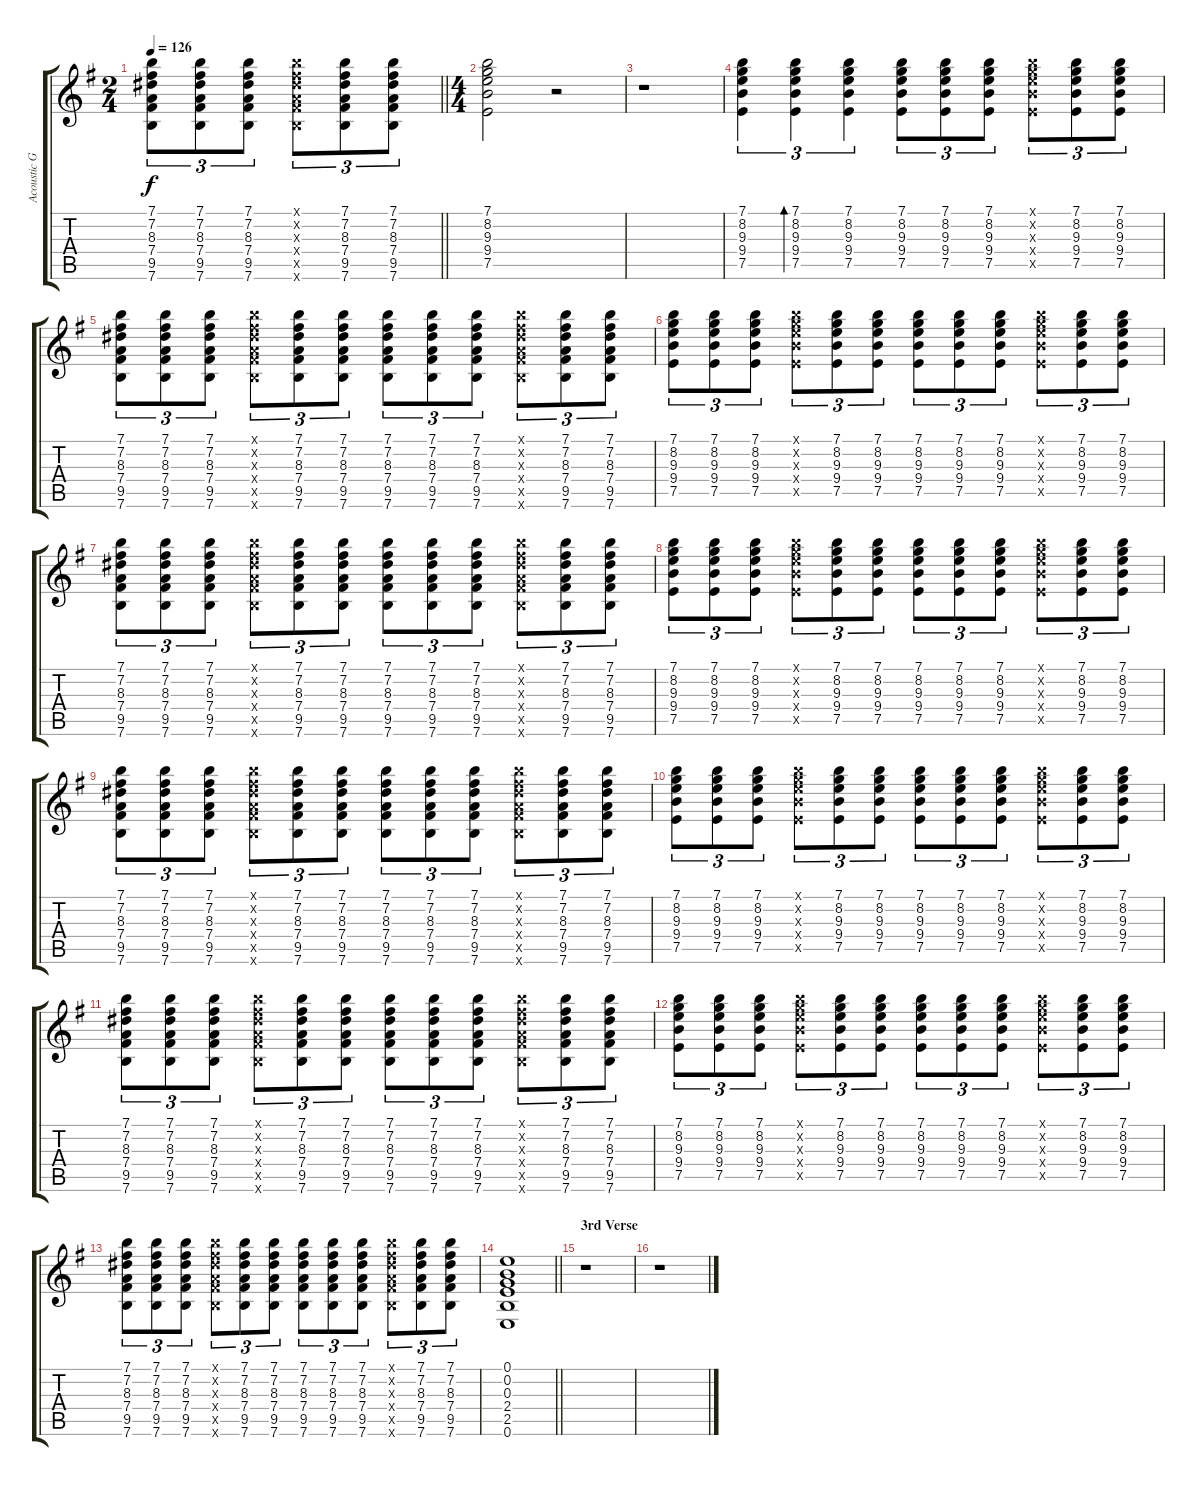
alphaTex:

\track ("Acoustic Guitar" "Acoustic G") {instrument acousticguitarnylon}
\staff {score tabs}
\tuning (E4 B3 G3 D3 A2 E2) {hide}
\ts (2 4)
\tempo 126
\clef g2
\barLineRight lightlight
\ks g
(7.1 7.2 8.3 7.4 9.5 7.6).8{tu (3 2) dy f} (7.1 7.2 8.3 7.4 9.5 7.6).8{tu (3 2)} (7.1 7.2 8.3 7.4 9.5 7.6).8{tu (3 2)} (7.1{x} 7.2{x} 8.3{x} 7.4{x} 9.5{x} 7.6{x}).8{tu (3 2)} (7.1 7.2 8.3 7.4 9.5 7.6).8{tu (3 2)} (7.1 7.2 8.3 7.4 9.5 7.6).8{tu (3 2)} |
\ts (4 4)
(7.1 8.2 9.3 9.4 7.5).2 r.2 |
r.1 |
(7.1 8.2 9.3 9.4 7.5).4{tu (3 2)} (7.1 8.2 9.3 9.4 7.5).4{tu (3 2) bd 30} (7.1 8.2 9.3 9.4 7.5).4{tu (3 2)} (7.1 8.2 9.3 9.4 7.5).8{tu (3 2)} (7.1 8.2 9.3 9.4 7.5).8{tu (3 2)} (7.1 8.2 9.3 9.4 7.5).8{tu (3 2)} (7.1{x} 8.2{x} 9.3{x} 9.4{x} 7.5{x}).8{tu (3 2)} (7.1 8.2 9.3 9.4 7.5).8{tu (3 2)} (7.1 8.2 9.3 9.4 7.5).8{tu (3 2)} |
(7.1 7.2 8.3 7.4 9.5 7.6).8{tu (3 2)} (7.1 7.2 8.3 7.4 9.5 7.6).8{tu (3 2)} (7.1 7.2 8.3 7.4 9.5 7.6).8{tu (3 2)} (7.1{x} 7.2{x} 8.3{x} 7.4{x} 9.5{x} 7.6{x}).8{tu (3 2)} (7.1 7.2 8.3 7.4 9.5 7.6).8{tu (3 2)} (7.1 7.2 8.3 7.4 9.5 7.6).8{tu (3 2)} (7.1 7.2 8.3 7.4 9.5 7.6).8{tu (3 2)} (7.1 7.2 8.3 7.4 9.5 7.6).8{tu (3 2)} (7.1 7.2 8.3 7.4 9.5 7.6).8{tu (3 2)} (7.1{x} 7.2{x} 8.3{x} 7.4{x} 9.5{x} 7.6{x}).8{tu (3 2)} (7.1 7.2 8.3 7.4 9.5 7.6).8{tu (3 2)} (7.1 7.2 8.3 7.4 9.5 7.6).8{tu (3 2)} |
(7.1 8.2 9.3 9.4 7.5).8{tu (3 2)} (7.1 8.2 9.3 9.4 7.5).8{tu (3 2)} (7.1 8.2 9.3 9.4 7.5).8{tu (3 2)} (7.1{x} 8.2{x} 9.3{x} 9.4{x} 7.5{x}).8{tu (3 2)} (7.1 8.2 9.3 9.4 7.5).8{tu (3 2)} (7.1 8.2 9.3 9.4 7.5).8{tu (3 2)} (7.1 8.2 9.3 9.4 7.5).8{tu (3 2)} (7.1 8.2 9.3 9.4 7.5).8{tu (3 2)} (7.1 8.2 9.3 9.4 7.5).8{tu (3 2)} (7.1{x} 8.2{x} 9.3{x} 9.4{x} 7.5{x}).8{tu (3 2)} (7.1 8.2 9.3 9.4 7.5).8{tu (3 2)} (7.1 8.2 9.3 9.4 7.5).8{tu (3 2)} |
(7.1 7.2 8.3 7.4 9.5 7.6).8{tu (3 2)} (7.1 7.2 8.3 7.4 9.5 7.6).8{tu (3 2)} (7.1 7.2 8.3 7.4 9.5 7.6).8{tu (3 2)} (7.1{x} 7.2{x} 8.3{x} 7.4{x} 9.5{x} 7.6{x}).8{tu (3 2)} (7.1 7.2 8.3 7.4 9.5 7.6).8{tu (3 2)} (7.1 7.2 8.3 7.4 9.5 7.6).8{tu (3 2)} (7.1 7.2 8.3 7.4 9.5 7.6).8{tu (3 2)} (7.1 7.2 8.3 7.4 9.5 7.6).8{tu (3 2)} (7.1 7.2 8.3 7.4 9.5 7.6).8{tu (3 2)} (7.1{x} 7.2{x} 8.3{x} 7.4{x} 9.5{x} 7.6{x}).8{tu (3 2)} (7.1 7.2 8.3 7.4 9.5 7.6).8{tu (3 2)} (7.1 7.2 8.3 7.4 9.5 7.6).8{tu (3 2)} |
(7.1 8.2 9.3 9.4 7.5).8{tu (3 2)} (7.1 8.2 9.3 9.4 7.5).8{tu (3 2)} (7.1 8.2 9.3 9.4 7.5).8{tu (3 2)} (7.1{x} 8.2{x} 9.3{x} 9.4{x} 7.5{x}).8{tu (3 2)} (7.1 8.2 9.3 9.4 7.5).8{tu (3 2)} (7.1 8.2 9.3 9.4 7.5).8{tu (3 2)} (7.1 8.2 9.3 9.4 7.5).8{tu (3 2)} (7.1 8.2 9.3 9.4 7.5).8{tu (3 2)} (7.1 8.2 9.3 9.4 7.5).8{tu (3 2)} (7.1{x} 8.2{x} 9.3{x} 9.4{x} 7.5{x}).8{tu (3 2)} (7.1 8.2 9.3 9.4 7.5).8{tu (3 2)} (7.1 8.2 9.3 9.4 7.5).8{tu (3 2)} |
(7.1 7.2 8.3 7.4 9.5 7.6).8{tu (3 2)} (7.1 7.2 8.3 7.4 9.5 7.6).8{tu (3 2)} (7.1 7.2 8.3 7.4 9.5 7.6).8{tu (3 2)} (7.1{x} 7.2{x} 8.3{x} 7.4{x} 9.5{x} 7.6{x}).8{tu (3 2)} (7.1 7.2 8.3 7.4 9.5 7.6).8{tu (3 2)} (7.1 7.2 8.3 7.4 9.5 7.6).8{tu (3 2)} (7.1 7.2 8.3 7.4 9.5 7.6).8{tu (3 2)} (7.1 7.2 8.3 7.4 9.5 7.6).8{tu (3 2)} (7.1 7.2 8.3 7.4 9.5 7.6).8{tu (3 2)} (7.1{x} 7.2{x} 8.3{x} 7.4{x} 9.5{x} 7.6{x}).8{tu (3 2)} (7.1 7.2 8.3 7.4 9.5 7.6).8{tu (3 2)} (7.1 7.2 8.3 7.4 9.5 7.6).8{tu (3 2)} |
(7.1 8.2 9.3 9.4 7.5).8{tu (3 2)} (7.1 8.2 9.3 9.4 7.5).8{tu (3 2)} (7.1 8.2 9.3 9.4 7.5).8{tu (3 2)} (7.1{x} 8.2{x} 9.3{x} 9.4{x} 7.5{x}).8{tu (3 2)} (7.1 8.2 9.3 9.4 7.5).8{tu (3 2)} (7.1 8.2 9.3 9.4 7.5).8{tu (3 2)} (7.1 8.2 9.3 9.4 7.5).8{tu (3 2)} (7.1 8.2 9.3 9.4 7.5).8{tu (3 2)} (7.1 8.2 9.3 9.4 7.5).8{tu (3 2)} (7.1{x} 8.2{x} 9.3{x} 9.4{x} 7.5{x}).8{tu (3 2)} (7.1 8.2 9.3 9.4 7.5).8{tu (3 2)} (7.1 8.2 9.3 9.4 7.5).8{tu (3 2)} |
(7.1 7.2 8.3 7.4 9.5 7.6).8{tu (3 2)} (7.1 7.2 8.3 7.4 9.5 7.6).8{tu (3 2)} (7.1 7.2 8.3 7.4 9.5 7.6).8{tu (3 2)} (7.1{x} 7.2{x} 8.3{x} 7.4{x} 9.5{x} 7.6{x}).8{tu (3 2)} (7.1 7.2 8.3 7.4 9.5 7.6).8{tu (3 2)} (7.1 7.2 8.3 7.4 9.5 7.6).8{tu (3 2)} (7.1 7.2 8.3 7.4 9.5 7.6).8{tu (3 2)} (7.1 7.2 8.3 7.4 9.5 7.6).8{tu (3 2)} (7.1 7.2 8.3 7.4 9.5 7.6).8{tu (3 2)} (7.1{x} 7.2{x} 8.3{x} 7.4{x} 9.5{x} 7.6{x}).8{tu (3 2)} (7.1 7.2 8.3 7.4 9.5 7.6).8{tu (3 2)} (7.1 7.2 8.3 7.4 9.5 7.6).8{tu (3 2)} |
(7.1 8.2 9.3 9.4 7.5).8{tu (3 2)} (7.1 8.2 9.3 9.4 7.5).8{tu (3 2)} (7.1 8.2 9.3 9.4 7.5).8{tu (3 2)} (7.1{x} 8.2{x} 9.3{x} 9.4{x} 7.5{x}).8{tu (3 2)} (7.1 8.2 9.3 9.4 7.5).8{tu (3 2)} (7.1 8.2 9.3 9.4 7.5).8{tu (3 2)} (7.1 8.2 9.3 9.4 7.5).8{tu (3 2)} (7.1 8.2 9.3 9.4 7.5).8{tu (3 2)} (7.1 8.2 9.3 9.4 7.5).8{tu (3 2)} (7.1{x} 8.2{x} 9.3{x} 9.4{x} 7.5{x}).8{tu (3 2)} (7.1 8.2 9.3 9.4 7.5).8{tu (3 2)} (7.1 8.2 9.3 9.4 7.5).8{tu (3 2)} |
(7.1 7.2 8.3 7.4 9.5 7.6).8{tu (3 2)} (7.1 7.2 8.3 7.4 9.5 7.6).8{tu (3 2)} (7.1 7.2 8.3 7.4 9.5 7.6).8{tu (3 2)} (7.1{x} 7.2{x} 8.3{x} 7.4{x} 9.5{x} 7.6{x}).8{tu (3 2)} (7.1 7.2 8.3 7.4 9.5 7.6).8{tu (3 2)} (7.1 7.2 8.3 7.4 9.5 7.6).8{tu (3 2)} (7.1 7.2 8.3 7.4 9.5 7.6).8{tu (3 2)} (7.1 7.2 8.3 7.4 9.5 7.6).8{tu (3 2)} (7.1 7.2 8.3 7.4 9.5 7.6).8{tu (3 2)} (7.1{x} 7.2{x} 8.3{x} 7.4{x} 9.5{x} 7.6{x}).8{tu (3 2)} (7.1 7.2 8.3 7.4 9.5 7.6).8{tu (3 2)} (7.1 7.2 8.3 7.4 9.5 7.6).8{tu (3 2)} |
\barLineRight lightlight
(0.1 0.2 0.3 2.4 2.5 0.6).1 |
\section ("" "3rd Verse")
r.1 |
r.1
